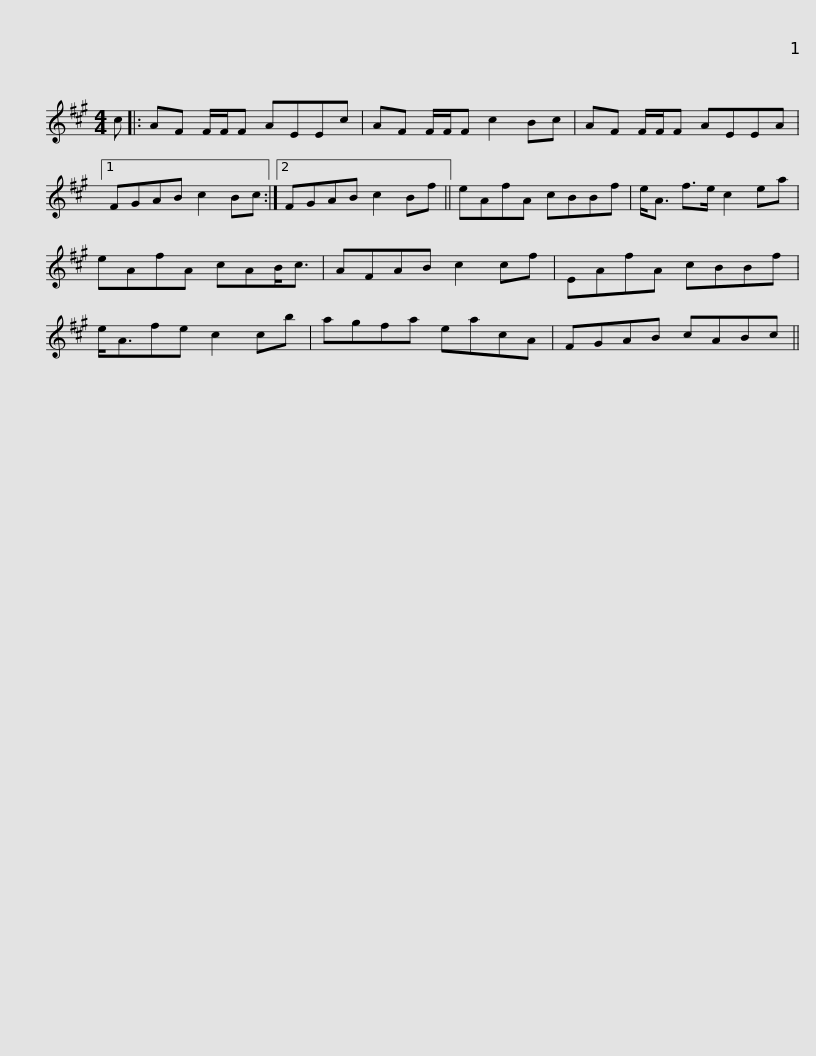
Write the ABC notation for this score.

X:1
L:1/8
M:4/4
I:linebreak $
K:A
V:1 treble
V:1
 c |: AF F/F/F AEEc | AF F/F/F c2 Bc | AF F/F/F AEEA |1 FGAB c2 Bc :|2 %5
 FGAB c2 Bf ||$ eAfA cBBf | e<A f>e c2 ea | eAfA cAB<c | AFAB c2 cf | %10
 EAfA cBBf |$ e<Afe c2 cb | agfa eacA | FGAB cABc || %14
